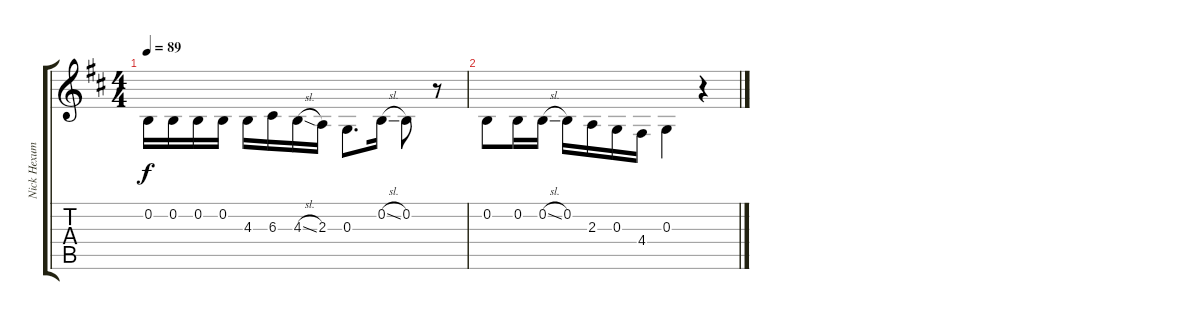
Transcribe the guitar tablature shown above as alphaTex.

\track ("Nick Hexum Vocals" "Nick Hexum") {instrument lead2sawtooth}
\staff {score tabs}
\tuning (E4 B3 G3 D3 A2 E2) {hide}
\ts (4 4)
\tempo 89
\clef g2
\ks d
0.2.16{dy f beam Down} 0.2.16{beam Down} 0.2.16{beam Down} 0.2.16{beam Down} 4.3.16{beam Down} 6.3.16{beam Down} 4.3{sl}.16{beam Down} 2.3.16{beam Down} 0.3.8{d beam Down} 0.2{sl}.16{beam Down} 0.2.8{beam Down} r.8 |
0.2.8{beam Down} 0.2.16{beam Down} 0.2{sl}.16{beam Down} 0.2.16{beam Down} 2.3.16{beam Down} 0.3.16{beam Down} 4.4.16{beam Down} 0.3.4{beam Down} r.4
